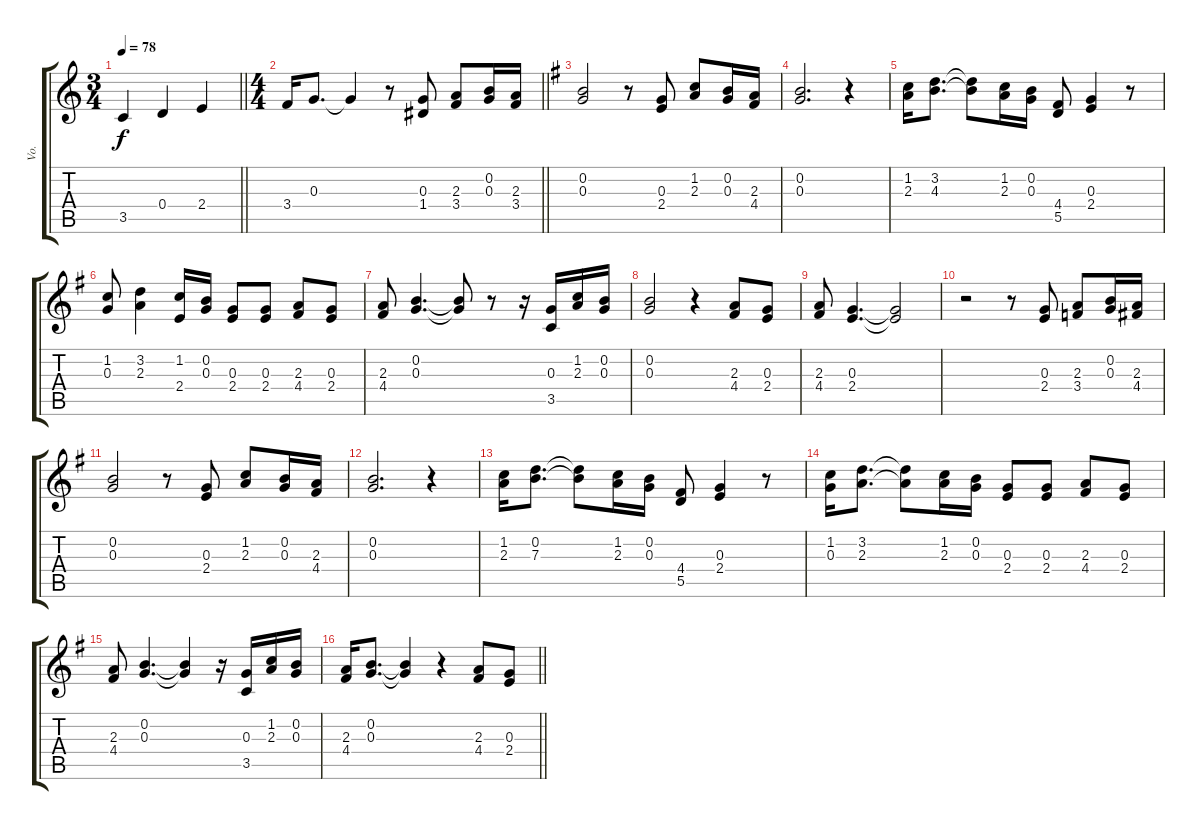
\track ("Vo." "Vo.") {instrument voiceoohs}
\staff {score tabs}
\tuning (E5 B4 G4 D4 A3 E3) {hide}
\ts (3 4)
\tempo 78
\clef g2
\barLineRight lightlight
\ks c
3.5.4{dy f} 0.4.4 2.4.4 |
\ts (4 4)
\barLineRight lightlight
3.4.16 0.3.8{d} 0.3{t}.4 r.8 (0.3 1.4).8 (2.3 3.4).8 (0.2 0.3).16 (2.3 3.4).16 |
\ks g
(0.2 0.3).2 r.8 (0.3 2.4).8 (1.2 2.3).8 (0.2 0.3).16 (2.3 4.4).16 |
(0.2 0.3).2{d} r.4 |
(1.2 2.3).16 (3.2 4.3).8{d} (3.2{t} 4.3{t}).8 (1.2 2.3).16 (0.2 0.3).16 (4.4 5.5).8 (0.3 2.4).4 r.8 |
(1.2 0.3).8 (3.2 2.3).4 (1.2 2.4).16 (0.2 0.3).16 (0.3 2.4).8 (0.3 2.4).8 (2.3 4.4).8 (0.3 2.4).8 |
(2.3 4.4).8 (0.2 0.3).4{d} (0.2{t} 0.3{t}).8 r.8 r.16 (0.3 3.5).16 (1.2 2.3).16 (0.2 0.3).16 |
(0.2 0.3).2 r.4 (2.3 4.4).8 (0.3 2.4).8 |
(2.3 4.4).8 (0.3 2.4).4{d} (0.3{t} 2.4{t}).2 |
r.2 r.8 (0.3 2.4).8 (2.3 3.4).8 (0.2 0.3).16 (2.3 4.4).16 |
(0.2 0.3).2 r.8 (0.3 2.4).8 (1.2 2.3).8 (0.2 0.3).16 (2.3 4.4).16 |
(0.2 0.3).2{d} r.4 |
(1.2 2.3).16 (0.2 7.3).8{d} (0.2{t} 7.3{t}).8 (1.2 2.3).16 (0.2 0.3).16 (4.4 5.5).8 (0.3 2.4).4 r.8 |
(1.2 0.3).16 (3.2 2.3).8{d} (3.2{t} 2.3{t}).8 (1.2 2.3).16 (0.2 0.3).16 (0.3 2.4).8 (0.3 2.4).8 (2.3 4.4).8 (0.3 2.4).8 |
(2.3 4.4).8 (0.2 0.3).4{d} (0.2{t} 0.3{t}).4 r.16 (0.3 3.5).16 (1.2 2.3).16 (0.2 0.3).16 |
\barLineRight lightlight
(2.3 4.4).16 (0.2 0.3).8{d} (0.2{t} 0.3{t}).4 r.4 (2.3 4.4).8 (0.3 2.4).8
